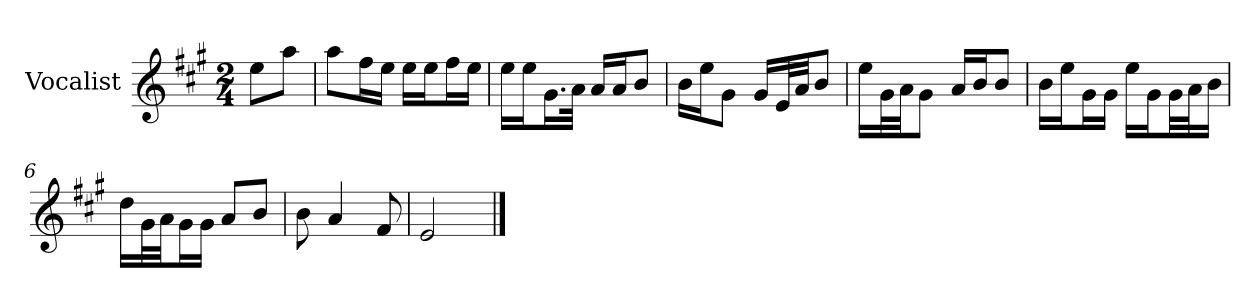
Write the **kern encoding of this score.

**kern
*part1
*staff1
*I"Vocalist
*k[f#c#g#]
*A:
*M2/4
=
8eeL
8aaJ
=1
8aaL
16ff#L
16eeJJ
16eeLL
16eeJ
16ff#L
16eeJJ
=2
16eeLL
16eeJ
16.g#L
32aJJk
16aLL
16aJ
8bJ
=3
16bLL
16eeJ
8g#J
16g#LL
32eL
32aJJ
8bJ
=4
16eeLL
32g#L
32aJJ
8g#J
16aLL
16bJ
8bJ
=5
16bLL
16eeJ
16g#L
16g#JJ
16eeLL
16g#J
32g#LL
32aJ
16bJJ
=6
16ddLL
32g#L
32aJJ
16g#L
16g#JJ
8aL
8bJ
=7
8b
4a
8f#
=8
2e
==
*-
